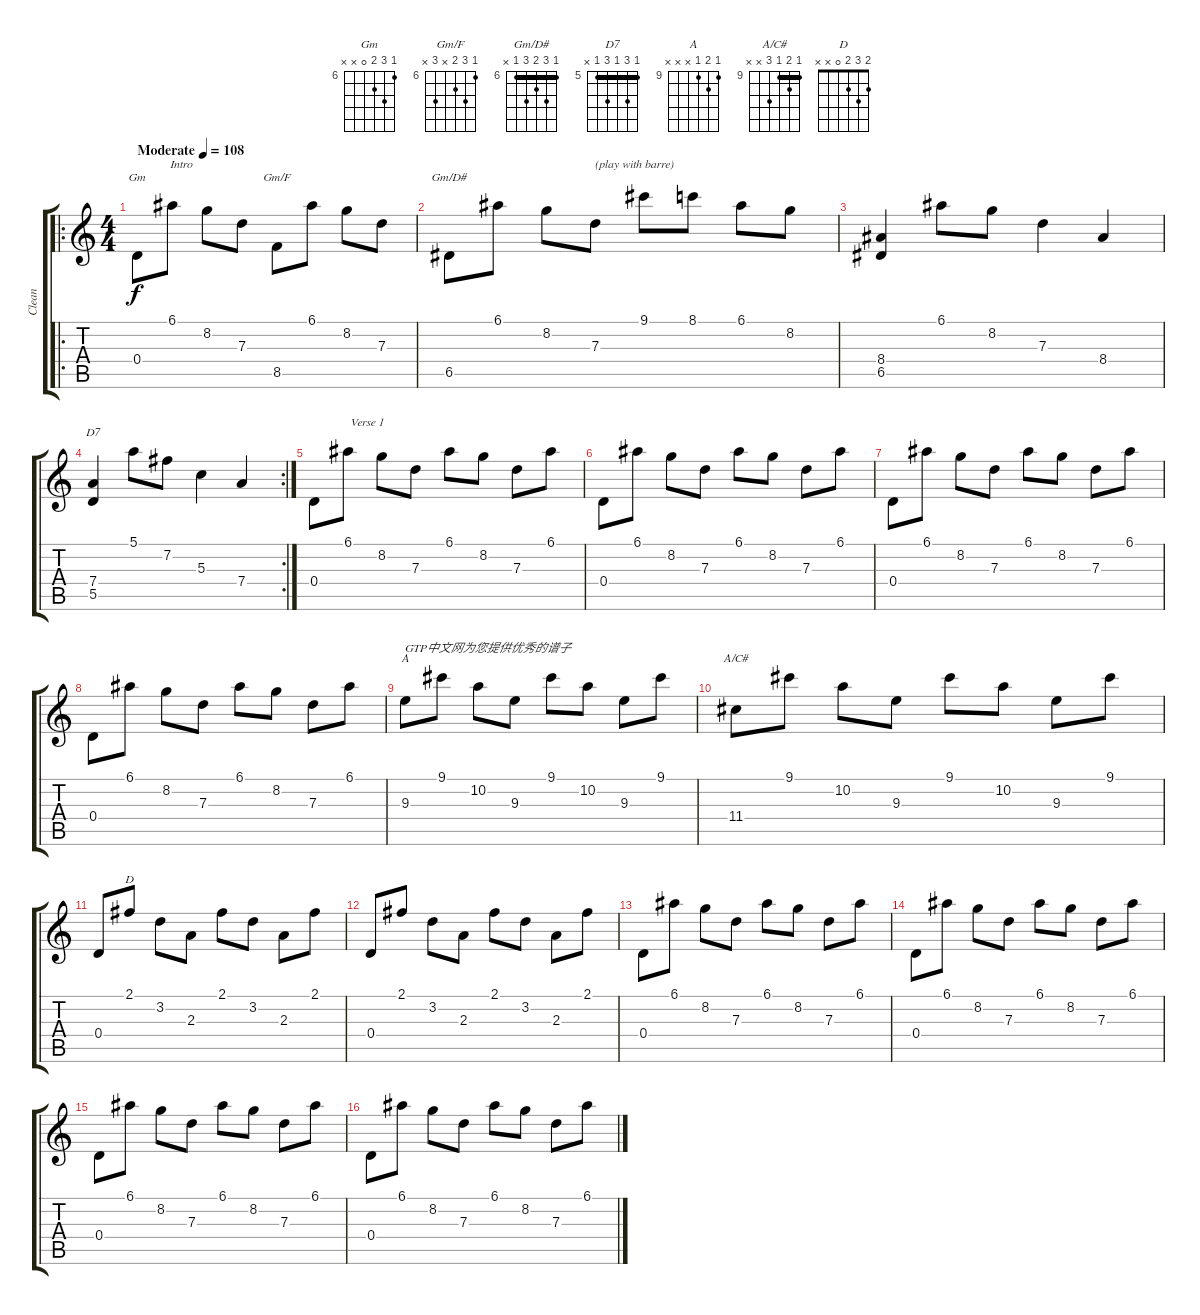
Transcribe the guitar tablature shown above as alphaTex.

\track ("Clean" "Clean") {instrument acousticguitarsteel}
\staff {score tabs}
\tuning (E4 B3 G3 D3 A2 E2) {hide}
\chord ("Gm" 6 8 7 0 x x) {firstfret 6}
\chord ("Gm/F" 6 8 7 x 8 x) {firstfret 6}
\chord ("Gm/D#" 6 8 7 8 6 x) {firstfret 6 barre 6}
\chord ("D7" 5 7 5 7 5 x) {firstfret 5 barre 5}
\chord ("A" 9 10 9 x x x) {firstfret 9}
\chord ("A/C#" 9 10 9 11 x x) {firstfret 9 barre 9}
\chord ("D" 2 3 2 0 x x)
\ro
\ts (4 4)
\tempo (108 "Moderate")
\clef g2
\ks c
0.4.8{ch "Gm" txt "           Intro" dy f instrument acousticguitarsteel} 6.1.8 8.2.8 7.3.8 8.5.8{ch "Gm/F"} 6.1.8 8.2.8 7.3.8 |
6.5.8{ch "Gm/D#"} 6.1.8 8.2.8 7.3.8{txt "(play with barre)"} 9.1.8 8.1.8 6.1.8 8.2.8 |
(8.4 6.5).4 6.1.8 8.2.8 7.3.4 8.4.4 |
\rc 2
(7.4 5.5).4{ch "D7"} 5.1.8 7.2.8 5.3.4 7.4.4 |
0.4.8{txt "            Verse 1"} 6.1.8 8.2.8 7.3.8 6.1.8 8.2.8 7.3.8 6.1.8 |
0.4.8 6.1.8 8.2.8 7.3.8 6.1.8 8.2.8 7.3.8 6.1.8 |
0.4.8 6.1.8 8.2.8 7.3.8 6.1.8 8.2.8 7.3.8 6.1.8 |
0.4.8 6.1.8 8.2.8 7.3.8 6.1.8 8.2.8 7.3.8 6.1.8 |
9.3.8{ch "A" txt "GTP中文网为您提供优秀的谱子"} 9.1.8 10.2.8 9.3.8 9.1.8 10.2.8 9.3.8 9.1.8 |
11.4.8{ch "A/C#"} 9.1.8 10.2.8 9.3.8 9.1.8 10.2.8 9.3.8 9.1.8 |
0.4.8 2.1.8{ch "D"} 3.2.8 2.3.8 2.1.8 3.2.8 2.3.8 2.1.8 |
0.4.8 2.1.8 3.2.8 2.3.8 2.1.8 3.2.8 2.3.8 2.1.8 |
0.4.8 6.1.8 8.2.8 7.3.8 6.1.8 8.2.8 7.3.8 6.1.8 |
0.4.8 6.1.8 8.2.8 7.3.8 6.1.8 8.2.8 7.3.8 6.1.8 |
0.4.8 6.1.8 8.2.8 7.3.8 6.1.8 8.2.8 7.3.8 6.1.8 |
0.4.8 6.1.8 8.2.8 7.3.8 6.1.8 8.2.8 7.3.8 6.1.8
